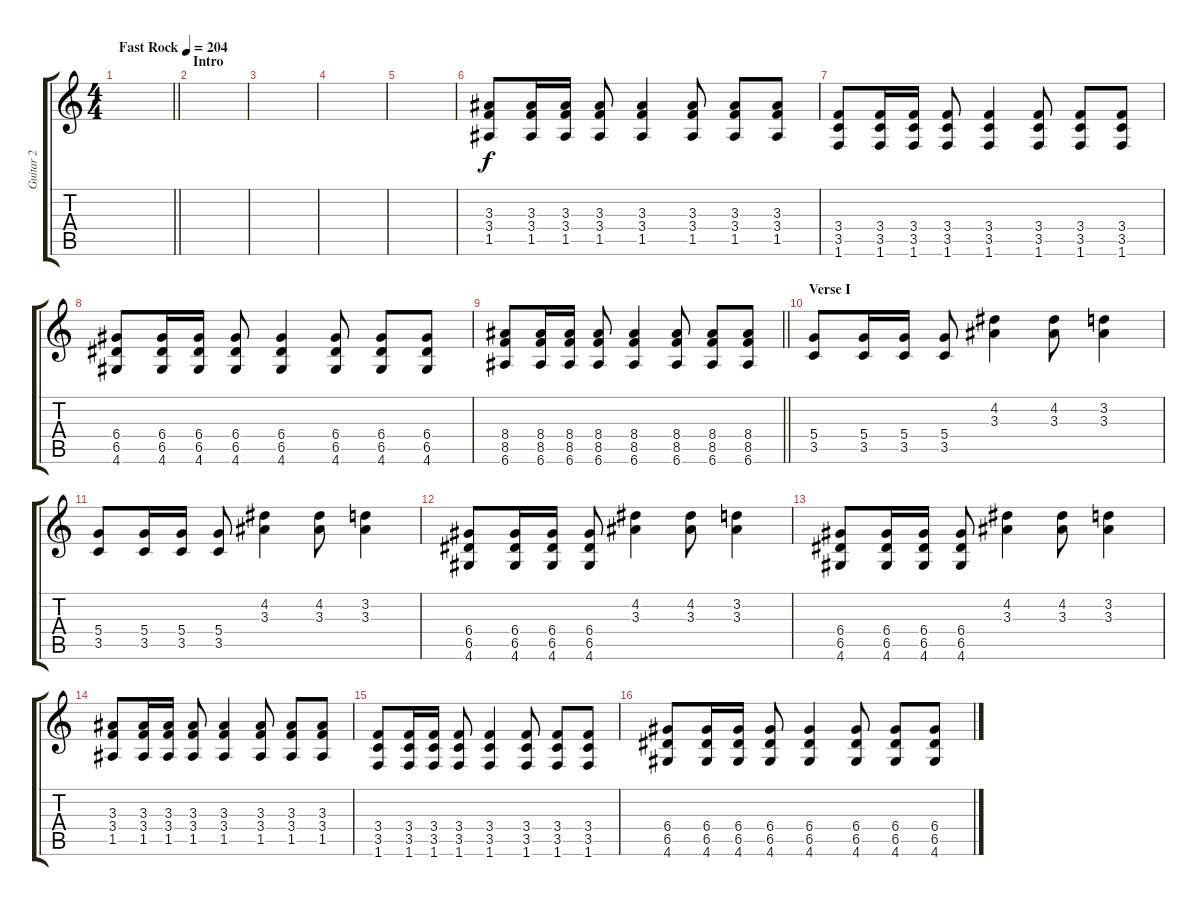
\track ("Guitar 2" "Guitar 2") {instrument distortionguitar}
\staff {score tabs}
\tuning (E4 B3 G3 D3 A2 E2) {hide}
\ts (4 4)
\tempo (204 "Fast Rock")
\clef g2
\barLineRight lightlight
\ks c
|
\section ("" "Intro")
|
|
|
|
(3.3 3.4 1.5).8 (3.3 3.4 1.5).16 (3.3 3.4 1.5).16 (3.3 3.4 1.5).8 (3.3 3.4 1.5).4 (3.3 3.4 1.5).8 (3.3 3.4 1.5).8 (3.3 3.4 1.5).8 |
(3.4 3.5 1.6).8 (3.4 3.5 1.6).16 (3.4 3.5 1.6).16 (3.4 3.5 1.6).8 (3.4 3.5 1.6).4 (3.4 3.5 1.6).8 (3.4 3.5 1.6).8 (3.4 3.5 1.6).8 |
(6.4 6.5 4.6).8 (6.4 6.5 4.6).16 (6.4 6.5 4.6).16 (6.4 6.5 4.6).8 (6.4 6.5 4.6).4 (6.4 6.5 4.6).8 (6.4 6.5 4.6).8 (6.4 6.5 4.6).8 |
\barLineRight lightlight
(8.4 8.5 6.6).8 (8.4 8.5 6.6).16 (8.4 8.5 6.6).16 (8.4 8.5 6.6).8 (8.4 8.5 6.6).4 (8.4 8.5 6.6).8 (8.4 8.5 6.6).8 (8.4 8.5 6.6).8 |
\section ("" "Verse I")
(5.4 3.5).8 (5.4 3.5).16 (5.4 3.5).16 (5.4 3.5).8 (4.2 3.3).4 (4.2 3.3).8 (3.2 3.3).4 |
(5.4 3.5).8 (5.4 3.5).16 (5.4 3.5).16 (5.4 3.5).8 (4.2 3.3).4 (4.2 3.3).8 (3.2 3.3).4 |
(6.4 6.5 4.6).8 (6.4 6.5 4.6).16 (6.4 6.5 4.6).16 (6.4 6.5 4.6).8 (4.2 3.3).4 (4.2 3.3).8 (3.2 3.3).4 |
(6.4 6.5 4.6).8 (6.4 6.5 4.6).16 (6.4 6.5 4.6).16 (6.4 6.5 4.6).8 (4.2 3.3).4 (4.2 3.3).8 (3.2 3.3).4 |
(3.3 3.4 1.5).8 (3.3 3.4 1.5).16 (3.3 3.4 1.5).16 (3.3 3.4 1.5).8 (3.3 3.4 1.5).4 (3.3 3.4 1.5).8 (3.3 3.4 1.5).8 (3.3 3.4 1.5).8 |
(3.4 3.5 1.6).8 (3.4 3.5 1.6).16 (3.4 3.5 1.6).16 (3.4 3.5 1.6).8 (3.4 3.5 1.6).4 (3.4 3.5 1.6).8 (3.4 3.5 1.6).8 (3.4 3.5 1.6).8 |
(6.4 6.5 4.6).8 (6.4 6.5 4.6).16 (6.4 6.5 4.6).16 (6.4 6.5 4.6).8 (6.4 6.5 4.6).4 (6.4 6.5 4.6).8 (6.4 6.5 4.6).8 (6.4 6.5 4.6).8
